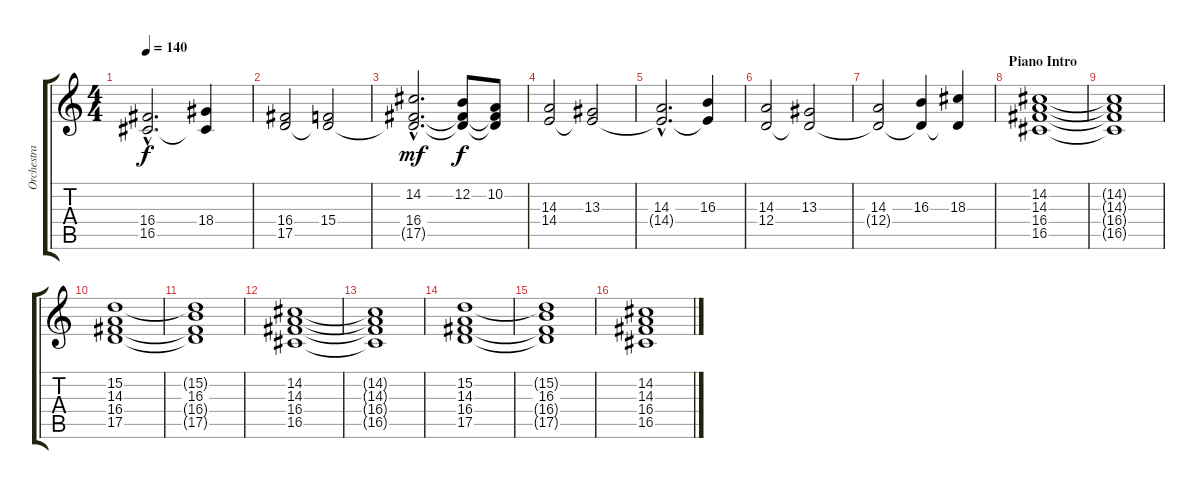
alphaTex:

\track ("Orchestra - Choirs" "Orchestra ") {instrument choiraahs}
\staff {score tabs}
\tuning (E4 B3 G3 D3 A2 E2) {hide}
\ts (4 4)
\tempo 140
\clef g2
\ks c
(16.4{hac} 16.5{hac t}).2{d dy f} (18.4 16.5{t}).4 |
(16.4 17.5).2 (15.4 17.5{t}).2 |
(14.2{hac} 16.4{hac} 17.5{hac t}).2{d dy mf} (12.2 16.4{t} 17.5{t}).8{dy f} (10.2 16.4{t} 17.5{t}).8 |
(14.3 14.4).2 (13.3 14.4{t}).2 |
(14.3{hac} 14.4{hac t}).2{d} (16.3 14.4{t}).4 |
(14.3 12.4).2 (13.3 12.4{t}).2 |
(14.3 12.4{t}).2 (16.3 12.4{t}).4 (18.3 12.4{t}).4 |
\section ("" "Piano Intro")
(14.2 14.3 16.4 16.5).1 |
(14.2{t} 14.3{t} 16.4{t} 16.5{t}).1 |
(15.2 14.3 16.4 17.5).1 |
(15.2{t} 16.3 16.4{t} 17.5{t}).1 |
(14.2 14.3 16.4 16.5).1 |
(14.2{t} 14.3{t} 16.4{t} 16.5{t}).1 |
(15.2 14.3 16.4 17.5).1 |
(15.2{t} 16.3 16.4{t} 17.5{t}).1 |
(14.2 14.3 16.4 16.5).1
